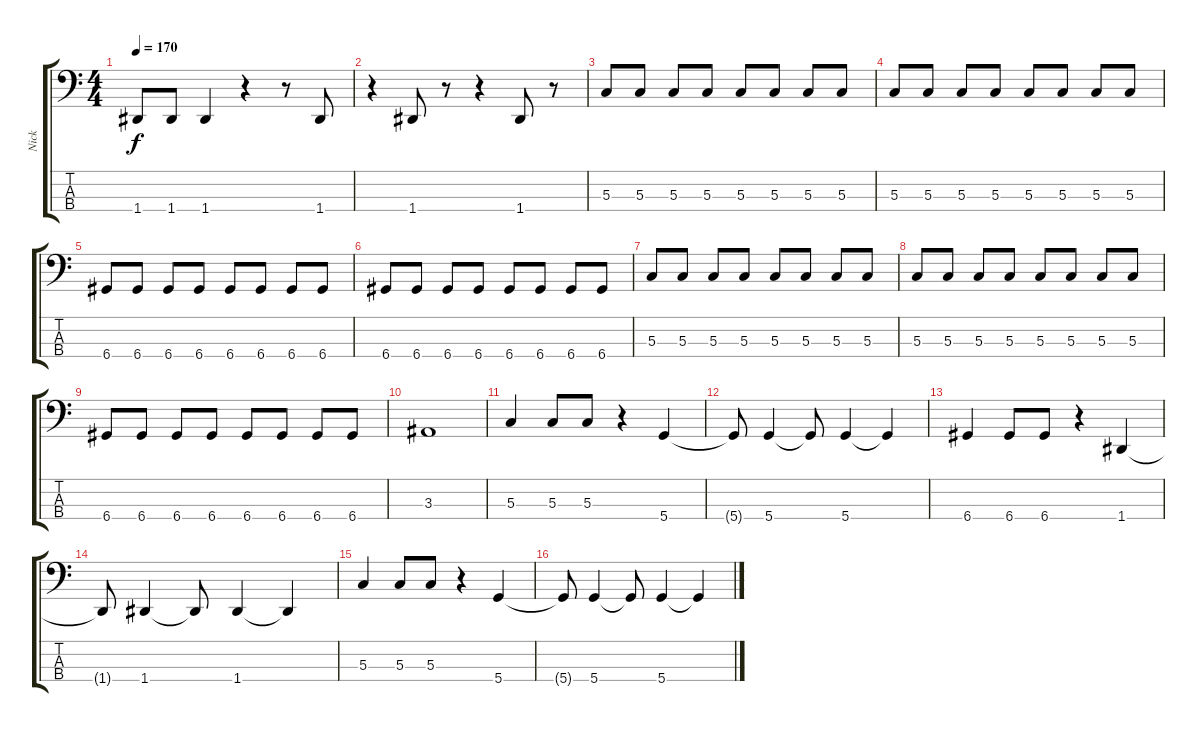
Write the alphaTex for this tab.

\track ("Nick" "Nick") {instrument electricbasspick}
\staff {score tabs}
\tuning (F2 C2 G1 D1) {hide}
\ts (4 4)
\tempo 170
\clef f4
\ks c
1.4.8{dy f} 1.4.8 1.4.4 r.4 r.8 1.4.8 |
r.4 1.4.8 r.8 r.4 1.4.8 r.8 |
5.3.8 5.3.8 5.3.8 5.3.8 5.3.8 5.3.8 5.3.8 5.3.8 |
5.3.8 5.3.8 5.3.8 5.3.8 5.3.8 5.3.8 5.3.8 5.3.8 |
6.4.8 6.4.8 6.4.8 6.4.8 6.4.8 6.4.8 6.4.8 6.4.8 |
6.4.8 6.4.8 6.4.8 6.4.8 6.4.8 6.4.8 6.4.8 6.4.8 |
5.3.8 5.3.8 5.3.8 5.3.8 5.3.8 5.3.8 5.3.8 5.3.8 |
5.3.8 5.3.8 5.3.8 5.3.8 5.3.8 5.3.8 5.3.8 5.3.8 |
6.4.8 6.4.8 6.4.8 6.4.8 6.4.8 6.4.8 6.4.8 6.4.8 |
3.3.1 |
5.3.4 5.3.8 5.3.8 r.4 5.4.4 |
5.4{t}.8 5.4.4 5.4{t}.8 5.4.4 5.4{t}.4 |
6.4.4 6.4.8 6.4.8 r.4 1.4.4 |
1.4{t}.8 1.4.4 1.4{t}.8 1.4.4 1.4{t}.4 |
5.3.4 5.3.8 5.3.8 r.4 5.4.4 |
5.4{t}.8 5.4.4 5.4{t}.8 5.4.4 5.4{t}.4
